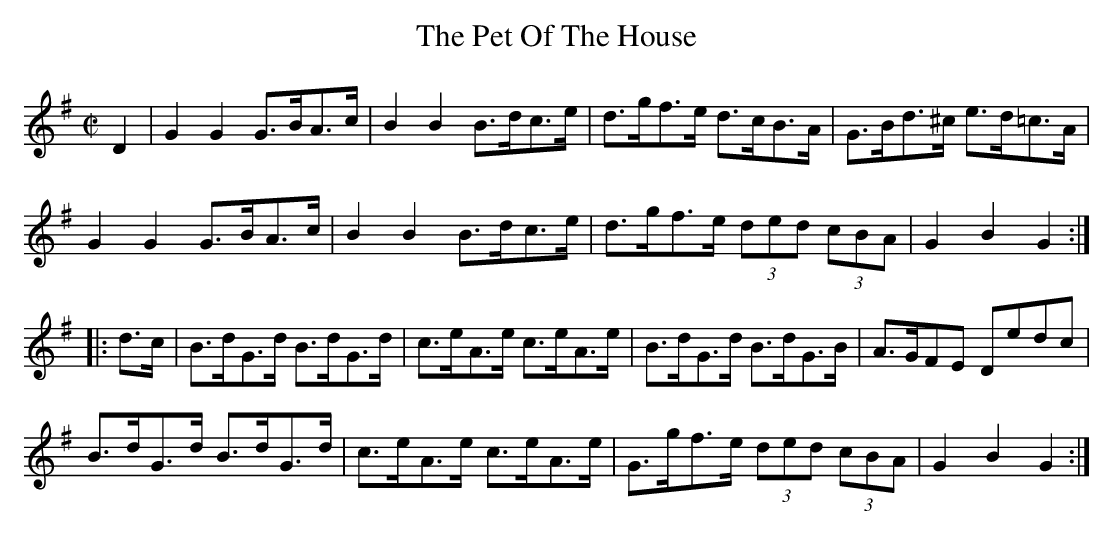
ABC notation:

X:1
T: The Pet Of The House
M: C|
L: 1/8
K: G
    D2 | G2 G2  G>BA>c | B2 B2  B>dc>e | d>gf>e d>cB>A | G>Bd>^c e>d=c>A |
         G2 G2  G>BA>c | B2 B2  B>dc>e | d>gf>e (3ded (3cBA | G2 B2 G2  :|
|: d>c | B>dG>d B>dG>d | c>eA>e c>eA>e | B>dG>d B>dG>B | A>GFE    Dedc   |
         B>dG>d B>dG>d | c>eA>e c>eA>e | G>gf>e (3ded (3cBA | G2 B2 G2  :|
